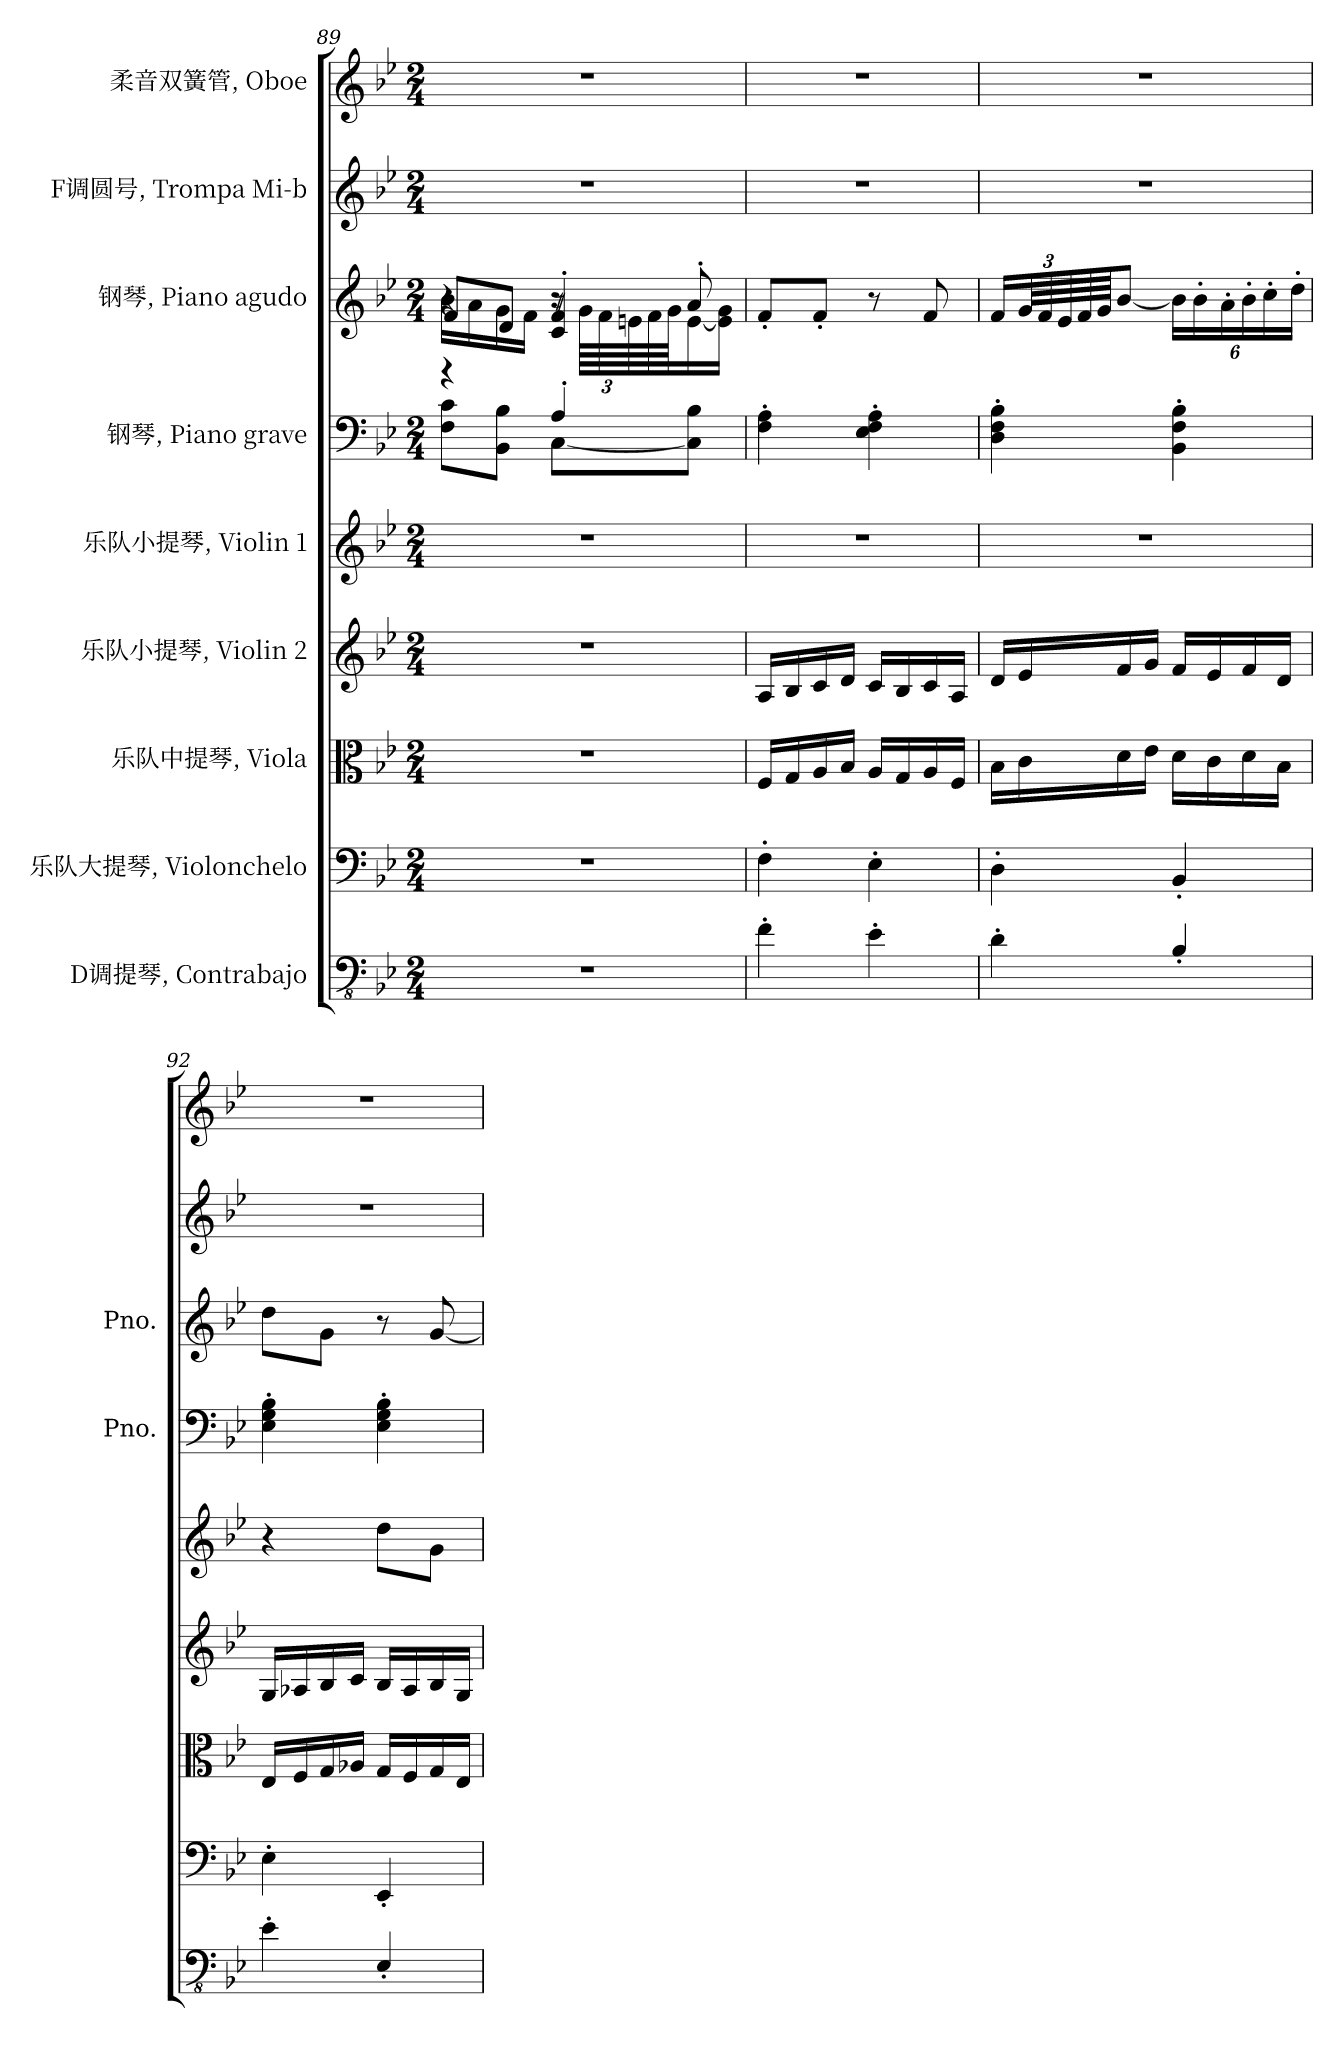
**kern	**kern	**kern	**kern	**kern	**kern	**kern	**kern	**kern
*part9	*part8	*part7	*part6	*part5	*part4	*part3	*part2	*part1
*staff9	*staff8	*staff7	*staff6	*staff5	*staff4	*staff3	*staff2	*staff1
*I"D调提琴, Contrabajo	*I"乐队大提琴, Violonchelo	*I"乐队中提琴, Viola	*I"乐队小提琴, Violin 2	*I"乐队小提琴, Violin 1	*I"钢琴, Piano grave	*I"钢琴, Piano agudo	*I"F调圆号, Trompa Mi-b	*I"柔音双簧管, Oboe
*	*	*	*	*	*I'Pno.	*I'Pno.	*	*
!!LO:PB:g=z
*clefFv4	*clefF4	*clefC3	*clefG2	*clefG2	*clefF4	*clefG2	*clefG2	*clefG2
*ITrd7c12	*	*	*	*	*	*	*ITrd4c7	*ITrd2c3
*k[b-e-]	*k[b-e-]	*k[b-e-]	*k[b-e-]	*k[b-e-]	*k[b-e-]	*k[b-e-]	*k[b-e-a-]	*k[f#]
*M2/4	*M2/4	*M2/4	*M2/4	*M2/4	*M2/4	*M2/4	*M2/4	*M2/4
=89	=89	=89	=89	=89	=89	=89	=89	=89
*	*	*	*	*	*^	*^	*	*
*	*	*	*	*	*	*	*	*^	*	*
2r	2r	2r	2r	2r	4r	8F\ 8c\L	4r	16b-\LL	8f/L	2r	2r
.	.	.	.	.	.	.	.	16a\	.	.	.
.	.	.	.	.	.	8BB-\ 8B-\J	.	16g\	8d/J	.	.
.	.	.	.	.	.	.	.	16f\JJ	.	.	.
.	.	.	.	.	4A'/	[8C\L	8r	16r	4c/' 4f/'	.	.
*	*	*	*	*	*	*	*	*Xbrackettup	*	*	*
.	.	.	.	.	.	.	.	96g\LLLL	.	.	.
.	.	.	.	.	.	.	.	96f\	.	.	.
.	.	.	.	.	.	.	.	96en\	.	.	.
.	.	.	.	.	.	.	.	64f\	.	.	.
.	.	.	.	.	.	.	.	64g\JJ	.	.	.
.	.	.	.	.	.	8C\] 8B-\J	8a'/	[16e\	.	.	.
.	.	.	.	.	.	.	.	16e\] 16g\JJ	.	.	.
*	*	*	*	*	*v	*v	*	*	*	*	*
*	*	*	*	*	*	*v	*v	*v	*	*
=90	=90	=90	=90	=90	=90	=90	=90	=90
*	*	*	*	*	*	*	*	*MM38
4FF'\	4F'\	16F/LL	16A/LL	2r	4F\' 4A\'	8f'/L	2r	2r
.	.	16G/	16B-/	.	.	.	.	.
.	.	16A/	16c/	.	.	8f'/J	.	.
.	.	16B-/JJ	16d/JJ	.	.	.	.	.
4EE-'\	4E-'\	16A/LL	16c/LL	.	4E-\' 4F\' 4A\'	8r	.	.
.	.	16G/	16B-/	.	.	.	.	.
.	.	16A/	16c/	.	.	8f/	.	.
.	.	16F/JJ	16A/JJ	.	.	.	.	.
=91	=91	=91	=91	=91	=91	=91	=91	=91
4DD'\	4D'\	16B-\LL	16d/LL	2r	4D\' 4F\' 4B-\'	16f/LL	2r	2r
.	.	16c\	16e-/	.	.	96g/LL	.	.
.	.	.	.	.	.	96f/	.	.
.	.	.	.	.	.	96e-/	.	.
.	.	.	.	.	.	64f/	.	.
.	.	.	.	.	.	64g/JJJ	.	.
.	.	16d\	16f/	.	.	[8b-/J	.	.
.	.	16e-\JJ	16g/JJ	.	.	.	.	.
4BBB-'/	4BB-'/	16d\LL	16f/LL	.	4BB-\' 4F\' 4B-\'	24b-\LL]	.	.
.	.	.	.	.	.	24b-'\	.	.
.	.	16c\	16e-/	.	.	.	.	.
.	.	.	.	.	.	24a'\	.	.
.	.	16d\	16f/	.	.	24b-'\	.	.
.	.	.	.	.	.	24cc'\	.	.
.	.	16B-\JJ	16d/JJ	.	.	.	.	.
.	.	.	.	.	.	24dd'\JJ	.	.
!!LO:PB:g=z
=92	=92	=92	=92	=92	=92	=92	=92	=92
4EE-'\	4E-'\	16E-/LL	16G/LL	4r	4E-\' 4G\' 4B-\'	8dd\L	2r	2r
.	.	16F/	16A-X/	.	.	.	.	.
.	.	16G/	16B-/	.	.	8g\J	.	.
.	.	16A-X/JJ	16c/JJ	.	.	.	.	.
4EEE-'/	4EE-'/	16G/LL	16B-/LL	8dd\L	4E-\' 4G\' 4B-\'	8r	.	.
.	.	16F/	16A-/	.	.	.	.	.
.	.	16G/	16B-/	8g\J	.	[8g/	.	.
.	.	16E-/JJ	16G/JJ	.	.	.	.	.
=	=	=	=	=	=	=	=	=
*-	*-	*-	*-	*-	*-	*-	*-	*-
